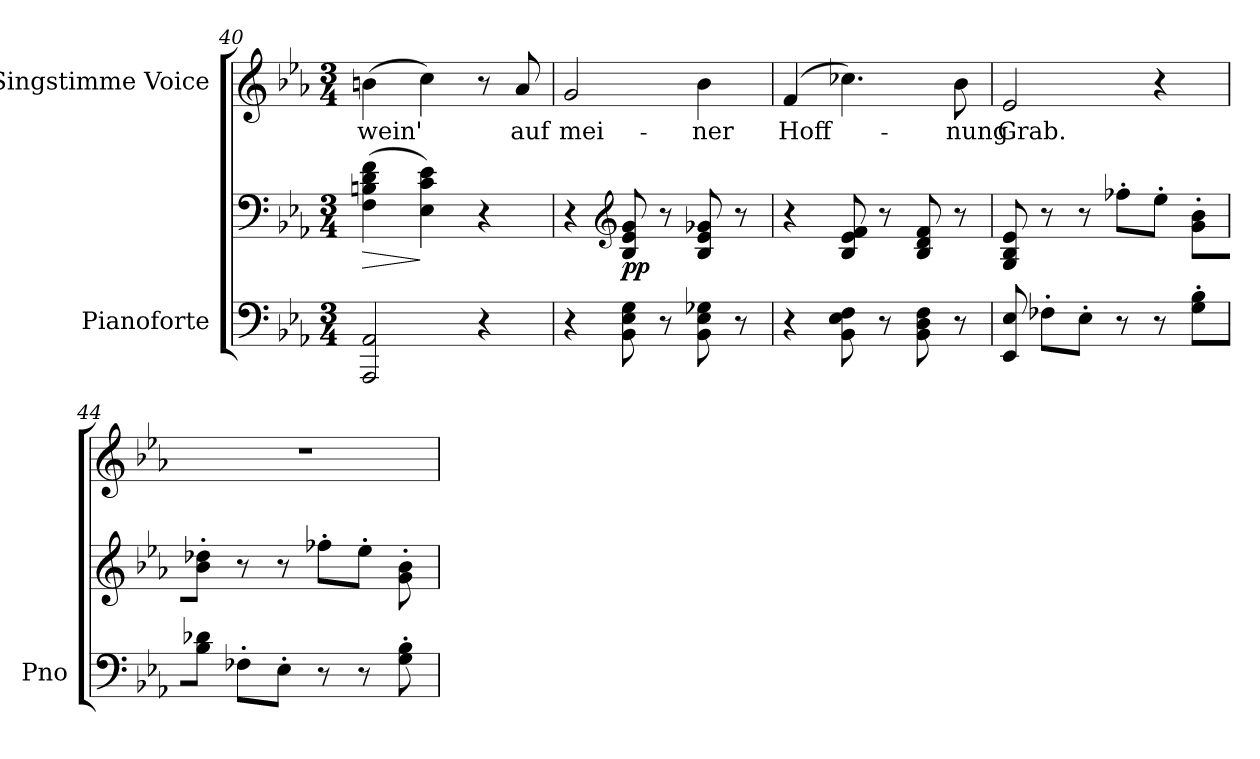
**kern	**kern	**dynam	**kern	**text
*part2	*part2	*part2	*part1	*part1
*staff3	*staff2	*staff2/3	*staff1	*staff1
*I"Pianoforte	*	*	*I"Singstimme Voice	*
*I'Pno	*	*	*	*
*clefF4	*clefF4	*	*clefG2	*
*k[b-e-a-]	*k[b-e-a-]	*	*k[b-e-a-]	*
*M3/4	*M3/4	*	*M3/4	*
=40	=40	=40	=40	=40
!	!	!LO:HP:b	!	!LO:LY:b
2AAA-/ 2AA-/	(>4F\ 4Bn\ 4d\ 4f\	>	(>4bn\	wein'
.	4E-\ 4c\ 4e-\)	]	4cc\)	.
4r	4r	.	8r	.
!	!	!	!	!LO:LY:b
.	.	.	8a-/	auf
=41	=41	=41	=41	=41
!	!	!	!	!LO:LY:b
4r	4r	.	2g/	mei-
*	*clefG2	*	*	*
!	!	!LO:DY:b	!	!
8BB-\ 8E-\ 8G\	8B-/ 8e-/ 8g/	pp	.	.
8r	8r	.	.	.
!	!	!	!	!LO:LY:b
8BB-\ 8E-\ 8G-X\	8B-/ 8e-/ 8g-X/	.	4b-\	-ner
8r	8r	.	.	.
=42	=42	=42	=42	=42
!	!	!	!	!LO:LY:b
4r	4r	.	(>4f/	Hoff-
8BB-\ 8E-\ 8F\	8B-/ 8e-/ 8f/	.	4.cc-X\)	.
8r	8r	.	.	.
8BB-\ 8D\ 8F\	8B-/ 8d/ 8f/	.	.	.
!	!	!	!	!LO:LY:b
8r	8r	.	8b-\	-nung
!!LO:LB:g=z
=43	=43	=43	=43	=43
!	!	!	!	!LO:LY:b
8EE-/ 8E-/	8G/ 8B-/ 8e-/	.	2e-/	Grab.
8F-X'\L	8r	.	.	.
8E-'\J	8r	.	.	.
8r	8ff-X'\L	.	.	.
8r	8ee-'\J	.	4r	.
8G\' 8B-\'L	8g\' 8b-\'L	.	.	.
=44	=44	=44	=44	=44
8B-\ 8d-X\J	8b-\' 8dd-X\'J	.	2.r	.
8F-X'\L	8r	.	.	.
8E-'\J	8r	.	.	.
8r	8ff-X'\L	.	.	.
8r	8ee-'\J	.	.	.
8G\' 8B-\'L	8g\' 8b-\'L	.	.	.
=	=	=	=	=
*-	*-	*-	*-	*-
